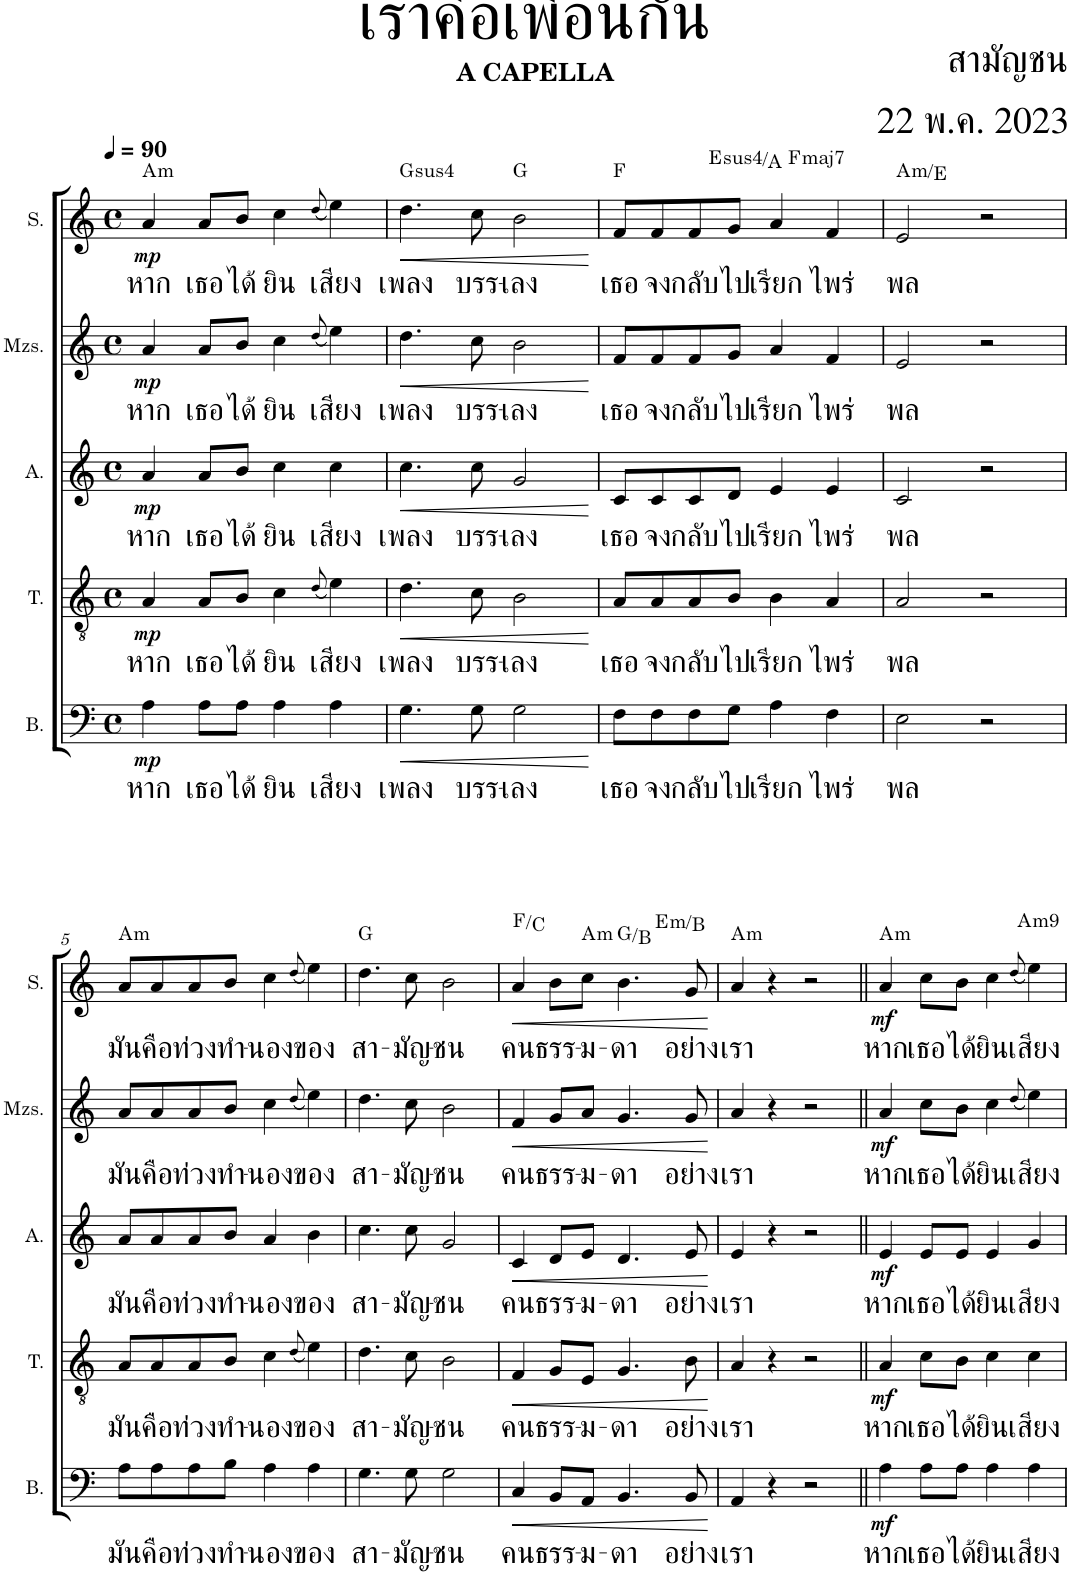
**kern	**text	**dynam	**kern	**text	**dynam	**kern	**text	**dynam	**kern	**text	**dynam	**kern	**text	**dynam	**harte
*part5	*part5	*part5	*part4	*part4	*part4	*part3	*part3	*part3	*part2	*part2	*part2	*part1	*part1	*part1	*part1
*staff5	*staff5	*staff5	*staff4	*staff4	*staff4	*staff3	*staff3	*staff3	*staff2	*staff2	*staff2	*staff1	*staff1	*staff1	*
*I"B.	*	*	*I"T.	*	*	*I"A.	*	*	*I"Mzs.	*	*	*I"S.	*	*	*
*I'B.	*	*	*I'T.	*	*	*I'A.	*	*	*I'Mzs.	*	*	*I'S.	*	*	*
*clefF4	*	*	*clefGv2	*	*	*clefG2	*	*	*clefG2	*	*	*clefG2	*	*	*
*k[]	*	*	*k[]	*	*	*k[]	*	*	*k[]	*	*	*k[]	*	*	*
*M4/4	*	*	*M4/4	*	*	*M4/4	*	*	*M4/4	*	*	*M4/4	*	*	*
*met(c)	*	*	*met(c)	*	*	*met(c)	*	*	*met(c)	*	*	*met(c)	*	*	*
*MM90	*	*	*MM90	*	*	*MM90	*	*	*MM90	*	*	*MM90	*	*	*
=1	=1	=1	=1	=1	=1	=1	=1	=1	=1	=1	=1	=1	=1	=1	=1
!	!LO:LY:b	!LO:DY:b	!	!LO:LY:b	!LO:DY:b	!	!LO:LY:b	!LO:DY:b	!	!LO:LY:b	!LO:DY:b	!	!LO:LY:b	!LO:DY:b	!LO:H:kt=m
4A\	หาก	mp	4A/	หาก	mp	4a/	หาก	mp	4a/	หาก	mp	4a/	หาก	mp	A:min
!	!LO:LY:b	!	!	!LO:LY:b	!	!	!LO:LY:b	!	!	!LO:LY:b	!	!	!LO:LY:b	!	!
8A\L	เธอ	.	8A/L	เธอ	.	8a/L	เธอ	.	8a/L	เธอ	.	8a/L	เธอ	.	.
!	!LO:LY:b	!	!	!LO:LY:b	!	!	!LO:LY:b	!	!	!LO:LY:b	!	!	!LO:LY:b	!	!
8A\J	ได้	.	8B/J	ได้	.	8b/J	ได้	.	8b/J	ได้	.	8b/J	ได้	.	.
!	!LO:LY:b	!	!	!LO:LY:b	!	!	!LO:LY:b	!	!	!LO:LY:b	!	!	!LO:LY:b	!	!
4A\	ยิน	.	4c\	ยิน	.	4cc\	ยิน	.	4cc\	ยิน	.	4cc\	ยิน	.	.
.	.	.	(8qd/	.	.	.	.	.	(8qdd/	.	.	(8qdd/	.	.	.
!	!LO:LY:b	!	!	!LO:LY:b	!	!	!LO:LY:b	!	!	!LO:LY:b	!	!	!LO:LY:b	!	!
4A\	เสียง	.	4e\)	เสียง	.	4cc\	เสียง	.	4ee\)	เสียง	.	4ee\)	เสียง	.	.
=2	=2	=2	=2	=2	=2	=2	=2	=2	=2	=2	=2	=2	=2	=2	=2
!	!LO:LY:b	!LO:HP:b	!	!LO:LY:b	!LO:HP:b	!	!LO:LY:b	!LO:HP:b	!	!LO:LY:b	!LO:HP:b	!	!LO:LY:b	!LO:HP:b	!LO:H:kt=4
4.G\	เพลง	<	4.d\	เพลง	<	4.cc\	เพลง	<	4.dd\	เพลง	<	4.dd\	เพลง	<	G:sus4
!	!LO:LY:b	!	!	!LO:LY:b	!	!	!LO:LY:b	!	!	!LO:LY:b	!	!	!LO:LY:b	!	!
8G\	บรร-	.	8c\	บรร-	.	8cc\	บรร-	.	8cc\	บรร-	.	8cc\	บรร-	.	.
!	!LO:LY:b	!	!	!LO:LY:b	!	!	!LO:LY:b	!	!	!LO:LY:b	!	!	!LO:LY:b	!	!
2G\	-เลง	.	2B\	-เลง	.	2g/	-เลง	.	2b\	-เลง	.	2b\	-เลง	.	G:maj
.	.	[	.	.	[	.	.	[	.	.	[	.	.	[	.
=3	=3	=3	=3	=3	=3	=3	=3	=3	=3	=3	=3	=3	=3	=3	=3
!	!LO:LY:b	!	!	!LO:LY:b	!	!	!LO:LY:b	!	!	!LO:LY:b	!	!	!LO:LY:b	!	!
8F\L	เธอ	.	8A/L	เธอ	.	8c/L	เธอ	.	8f/L	เธอ	.	8f/L	เธอ	.	F:maj
!	!LO:LY:b	!	!	!LO:LY:b	!	!	!LO:LY:b	!	!	!LO:LY:b	!	!	!LO:LY:b	!	!
8F\	จง	.	8A/	จง	.	8c/	จง	.	8f/	จง	.	8f/	จง	.	.
!	!LO:LY:b	!	!	!LO:LY:b	!	!	!LO:LY:b	!	!	!LO:LY:b	!	!	!LO:LY:b	!	!
8F\	กลับ	.	8A/	กลับ	.	8c/	กลับ	.	8f/	กลับ	.	8f/	กลับ	.	.
!	!LO:LY:b	!	!	!LO:LY:b	!	!	!LO:LY:b	!	!	!LO:LY:b	!	!	!LO:LY:b	!	!
8G\J	ไป	.	8B/J	ไป	.	8d/J	ไป	.	8g/J	ไป	.	8g/J	ไป	.	.
!	!LO:LY:b	!	!	!LO:LY:b	!	!	!LO:LY:b	!	!	!LO:LY:b	!	!	!LO:LY:b	!	!LO:H:kt=4
4A\	เรียก	.	4B\	เรียก	.	4e/	เรียก	.	4a/	เรียก	.	4a/	เรียก	.	E:sus4/4
!	!LO:LY:b	!	!	!LO:LY:b	!	!	!LO:LY:b	!	!	!LO:LY:b	!	!	!LO:LY:b	!	!LO:H:kt=maj7
4F\	ไพร่	.	4A/	ไพร่	.	4e/	ไพร่	.	4f/	ไพร่	.	4f/	ไพร่	.	F:maj7
=4	=4	=4	=4	=4	=4	=4	=4	=4	=4	=4	=4	=4	=4	=4	=4
!	!LO:LY:b	!	!	!LO:LY:b	!	!	!LO:LY:b	!	!	!LO:LY:b	!	!	!LO:LY:b	!	!LO:H:kt=m
2E\	พล	.	2A/	พล	.	2c/	พล	.	2e/	พล	.	2e/	พล	.	A:min/5
2r	.	.	2r	.	.	2r	.	.	2r	.	.	2r	.	.	.
!!LO:LB:g=z
=5	=5	=5	=5	=5	=5	=5	=5	=5	=5	=5	=5	=5	=5	=5	=5
!	!LO:LY:b	!	!	!LO:LY:b	!	!	!LO:LY:b	!	!	!LO:LY:b	!	!	!LO:LY:b	!	!LO:H:kt=m
8A\L	มัน	.	8A/L	มัน	.	8a/L	มัน	.	8a/L	มัน	.	8a/L	มัน	.	A:min
!	!LO:LY:b	!	!	!LO:LY:b	!	!	!LO:LY:b	!	!	!LO:LY:b	!	!	!LO:LY:b	!	!
8A\	คือ	.	8A/	คือ	.	8a/	คือ	.	8a/	คือ	.	8a/	คือ	.	.
!	!LO:LY:b	!	!	!LO:LY:b	!	!	!LO:LY:b	!	!	!LO:LY:b	!	!	!LO:LY:b	!	!
8A\	ท่วง	.	8A/	ท่วง	.	8a/	ท่วง	.	8a/	ท่วง	.	8a/	ท่วง	.	.
!	!LO:LY:b	!	!	!LO:LY:b	!	!	!LO:LY:b	!	!	!LO:LY:b	!	!	!LO:LY:b	!	!
8B\J	ทำ-	.	8B/J	ทำ-	.	8b/J	ทำ-	.	8b/J	ทำ-	.	8b/J	ทำ-	.	.
!	!LO:LY:b	!	!	!LO:LY:b	!	!	!LO:LY:b	!	!	!LO:LY:b	!	!	!LO:LY:b	!	!
4A\	-นอง	.	4c\	-นอง	.	4a/	-นอง	.	4cc\	-นอง	.	4cc\	-นอง	.	.
.	.	.	(8qd/	.	.	.	.	.	(8qdd/	.	.	(8qdd/	.	.	.
!	!LO:LY:b	!	!	!LO:LY:b	!	!	!LO:LY:b	!	!	!LO:LY:b	!	!	!LO:LY:b	!	!
4A\	ของ	.	4e\)	ของ	.	4b\	ของ	.	4ee\)	ของ	.	4ee\)	ของ	.	.
=6	=6	=6	=6	=6	=6	=6	=6	=6	=6	=6	=6	=6	=6	=6	=6
!	!LO:LY:b	!	!	!LO:LY:b	!	!	!LO:LY:b	!	!	!LO:LY:b	!	!	!LO:LY:b	!	!
4.G\	สา-	.	4.d\	สา-	.	4.cc\	สา-	.	4.dd\	สา-	.	4.dd\	สา-	.	G:maj
!	!LO:LY:b	!	!	!LO:LY:b	!	!	!LO:LY:b	!	!	!LO:LY:b	!	!	!LO:LY:b	!	!
8G\	-มัญ-	.	8c\	-มัญ-	.	8cc\	-มัญ-	.	8cc\	-มัญ-	.	8cc\	-มัญ-	.	.
!	!LO:LY:b	!	!	!LO:LY:b	!	!	!LO:LY:b	!	!	!LO:LY:b	!	!	!LO:LY:b	!	!
2G\	-ชน	.	2B\	-ชน	.	2g/	-ชน	.	2b\	-ชน	.	2b\	-ชน	.	.
=7	=7	=7	=7	=7	=7	=7	=7	=7	=7	=7	=7	=7	=7	=7	=7
!	!LO:LY:b	!LO:HP:b	!	!LO:LY:b	!LO:HP:b	!	!LO:LY:b	!LO:HP:b	!	!LO:LY:b	!LO:HP:b	!	!LO:LY:b	!LO:HP:b	!
4C/	คน	<	4F/	คน	<	4c/	คน	<	4f/	คน	<	4a/	คน	<	F:maj/5
!	!LO:LY:b	!	!	!LO:LY:b	!	!	!LO:LY:b	!	!	!LO:LY:b	!	!	!LO:LY:b	!	!
8BB/L	ธรร-	.	8G/L	ธรร-	.	8d/L	ธรร-	.	8g/L	ธรร-	.	8b\L	ธรร-	.	.
!	!LO:LY:b	!	!	!LO:LY:b	!	!	!LO:LY:b	!	!	!LO:LY:b	!	!	!LO:LY:b	!	!LO:H:kt=m
8AA/J	-ม-	.	8E/J	-ม-	.	8e/J	-ม-	.	8a/J	-ม-	.	8cc\J	-ม-	.	A:min
!	!LO:LY:b	!	!	!LO:LY:b	!	!	!LO:LY:b	!	!	!LO:LY:b	!	!	!LO:LY:b	!	!
4.BB/	-ดา	.	4.G/	-ดา	.	4.d/	-ดา	.	4.g/	-ดา	.	4.b\	-ดา	.	G:maj/3
!	!LO:LY:b	!	!	!LO:LY:b	!	!	!LO:LY:b	!	!	!LO:LY:b	!	!	!LO:LY:b	!	!LO:H:kt=m
8BB/	อย่าง	.	8B\	อย่าง	.	8e/	อย่าง	.	8g/	อย่าง	.	8g/	อย่าง	.	E:min/5
.	.	[	.	.	[	.	.	[	.	.	[	.	.	[	.
=8	=8	=8	=8	=8	=8	=8	=8	=8	=8	=8	=8	=8	=8	=8	=8
!	!LO:LY:b	!	!	!LO:LY:b	!	!	!LO:LY:b	!	!	!LO:LY:b	!	!	!LO:LY:b	!	!LO:H:kt=m
4AA/	เรา	.	4A/	เรา	.	4e/	เรา	.	4a/	เรา	.	4a/	เรา	.	A:min
4r	.	.	4r	.	.	4r	.	.	4r	.	.	4r	.	.	.
2r	.	.	2r	.	.	2r	.	.	2r	.	.	2r	.	.	.
=9||	=9||	=9||	=9||	=9||	=9||	=9||	=9||	=9||	=9||	=9||	=9||	=9||	=9||	=9||	=9||
!	!LO:LY:b	!LO:DY:b	!	!LO:LY:b	!LO:DY:b	!	!LO:LY:b	!LO:DY:b	!	!LO:LY:b	!LO:DY:b	!	!LO:LY:b	!LO:DY:b	!LO:H:kt=m
4A\	หาก	mf	4A/	หาก	mf	4e/	หาก	mf	4a/	หาก	mf	4a/	หาก	mf	A:min
!	!LO:LY:b	!	!	!LO:LY:b	!	!	!LO:LY:b	!	!	!LO:LY:b	!	!	!LO:LY:b	!	!
8A\L	เธอ	.	8c\L	เธอ	.	8e/L	เธอ	.	8cc\L	เธอ	.	8cc\L	เธอ	.	.
!	!LO:LY:b	!	!	!LO:LY:b	!	!	!LO:LY:b	!	!	!LO:LY:b	!	!	!LO:LY:b	!	!
8A\J	ได้	.	8B\J	ได้	.	8e/J	ได้	.	8b\J	ได้	.	8b\J	ได้	.	.
!	!LO:LY:b	!	!	!LO:LY:b	!	!	!LO:LY:b	!	!	!LO:LY:b	!	!	!LO:LY:b	!	!
4A\	ยิน	.	4c\	ยิน	.	4e/	ยิน	.	4cc\	ยิน	.	4cc\	ยิน	.	.
.	.	.	.	.	.	.	.	.	(8qdd/	.	.	(8qdd/	.	.	.
!	!LO:LY:b	!	!	!LO:LY:b	!	!	!LO:LY:b	!	!	!LO:LY:b	!	!	!LO:LY:b	!	!LO:H:kt=m9
4A\	เสียง	.	4c\	เสียง	.	4g/	เสียง	.	4ee\)	เสียง	.	4ee\)	เสียง	.	A:min9
=	=	=	=	=	=	=	=	=	=	=	=	=	=	=	=
*-	*-	*-	*-	*-	*-	*-	*-	*-	*-	*-	*-	*-	*-	*-	*-
